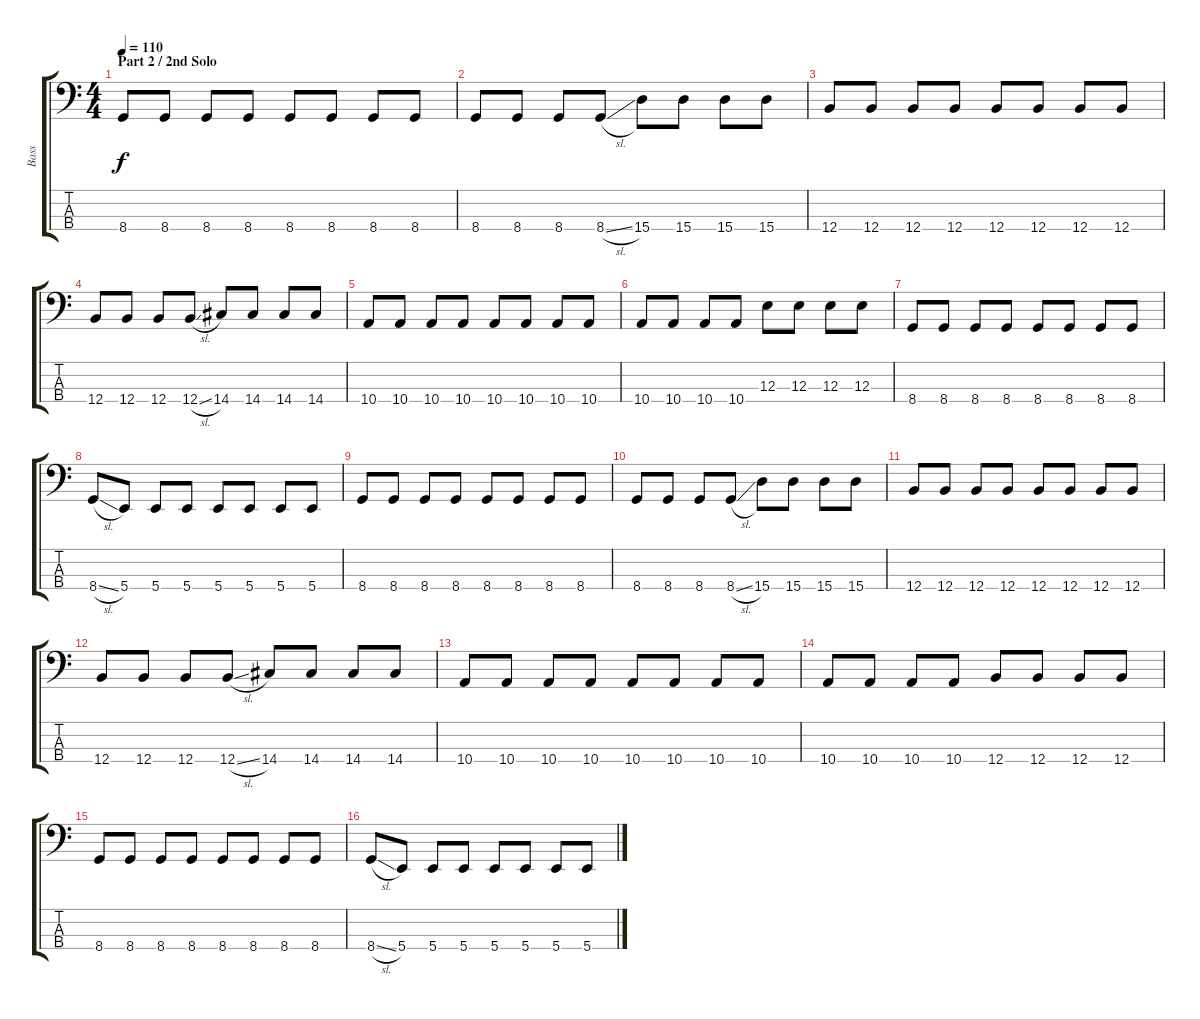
\track ("Bass" "Bass") {instrument electricbassfinger}
\staff {score tabs}
\tuning (D2 A1 E1 B0) {hide}
\ts (4 4)
\section ("" "Part 2 / 2nd Solo")
\tempo 110
\clef f4
\ks c
8.4.8{dy f} 8.4.8 8.4.8 8.4.8 8.4.8 8.4.8 8.4.8 8.4.8 |
8.4.8 8.4.8 8.4.8 8.4{sl}.8 15.4.8 15.4.8 15.4.8 15.4.8 |
12.4.8 12.4.8 12.4.8 12.4.8 12.4.8 12.4.8 12.4.8 12.4.8 |
12.4.8 12.4.8 12.4.8 12.4{sl}.8 14.4.8 14.4.8 14.4.8 14.4.8 |
10.4.8 10.4.8 10.4.8 10.4.8 10.4.8 10.4.8 10.4.8 10.4.8 |
10.4.8 10.4.8 10.4.8 10.4.8 12.3.8 12.3.8 12.3.8 12.3.8 |
8.4.8 8.4.8 8.4.8 8.4.8 8.4.8 8.4.8 8.4.8 8.4.8 |
8.4{sl}.8 5.4.8 5.4.8 5.4.8 5.4.8 5.4.8 5.4.8 5.4.8 |
8.4.8 8.4.8 8.4.8 8.4.8 8.4.8 8.4.8 8.4.8 8.4.8 |
8.4.8 8.4.8 8.4.8 8.4{sl}.8 15.4.8 15.4.8 15.4.8 15.4.8 |
12.4.8 12.4.8 12.4.8 12.4.8 12.4.8 12.4.8 12.4.8 12.4.8 |
12.4.8 12.4.8 12.4.8 12.4{sl}.8 14.4.8 14.4.8 14.4.8 14.4.8 |
10.4.8 10.4.8 10.4.8 10.4.8 10.4.8 10.4.8 10.4.8 10.4.8 |
10.4.8 10.4.8 10.4.8 10.4.8 12.4.8 12.4.8 12.4.8 12.4.8 |
8.4.8 8.4.8 8.4.8 8.4.8 8.4.8 8.4.8 8.4.8 8.4.8 |
8.4{sl}.8 5.4.8 5.4.8 5.4.8 5.4.8 5.4.8 5.4.8 5.4.8
